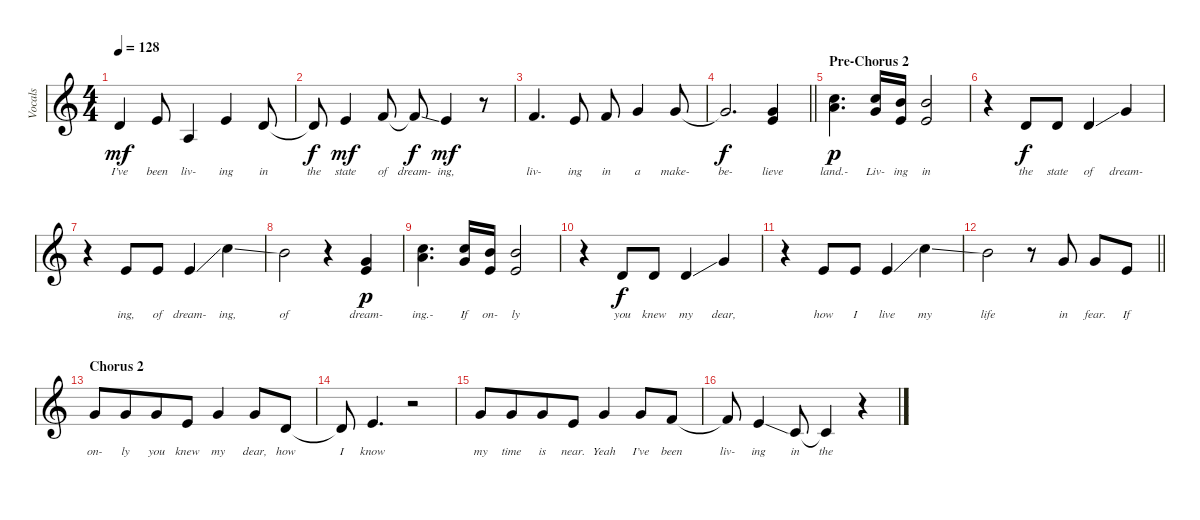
\track ("Vocals" "Vocals") {instrument lead1square}
\staff {score}
\tuning (E4 B3 G3 D3 A2 E2) {hide}
\ts (4 4)
\tempo 128
\clef g2
\ks c
3.2.4{lyrics (0 "I’ve") lyrics (1 "") lyrics (2 "") lyrics (3 "") lyrics (4 "") dy mf} 0.1.8{lyrics (0 "been") lyrics (1 "") lyrics (2 "") lyrics (3 "") lyrics (4 "")} 2.3.4{lyrics (0 "liv-") lyrics (1 "") lyrics (2 "") lyrics (3 "") lyrics (4 "")} 0.1.4{lyrics (0 "ing") lyrics (1 "") lyrics (2 "") lyrics (3 "") lyrics (4 "")} 3.2.8{lyrics (0 "in") lyrics (1 "") lyrics (2 "") lyrics (3 "") lyrics (4 "")} |
3.2{t}.8{lyrics (0 "the") lyrics (1 "") lyrics (2 "") lyrics (3 "") lyrics (4 "") dy f} 0.1.4{lyrics (0 "state") lyrics (1 "") lyrics (2 "") lyrics (3 "") lyrics (4 "") dy mf} 1.1.8{lyrics (0 "of") lyrics (1 "") lyrics (2 "") lyrics (3 "") lyrics (4 "")} 1.1{ss t}.8{lyrics (0 "dream-") lyrics (1 "") lyrics (2 "") lyrics (3 "") lyrics (4 "") dy f} 0.1.4{lyrics (0 "ing,") lyrics (1 "") lyrics (2 "") lyrics (3 "") lyrics (4 "") dy mf} r.8 |
1.1.4{d lyrics (0 "liv-") lyrics (1 "") lyrics (2 "") lyrics (3 "") lyrics (4 "")} 0.1.8{lyrics (0 "ing") lyrics (1 "") lyrics (2 "") lyrics (3 "") lyrics (4 "")} 1.1.8{lyrics (0 "in") lyrics (1 "") lyrics (2 "") lyrics (3 "") lyrics (4 "")} 3.1.4{lyrics (0 "a") lyrics (1 "") lyrics (2 "") lyrics (3 "") lyrics (4 "")} 3.1.8{lyrics (0 "make-") lyrics (1 "") lyrics (2 "") lyrics (3 "") lyrics (4 "")} |
\barLineRight lightlight
3.1{t}.2{d lyrics (0 "be-") lyrics (1 "") lyrics (2 "") lyrics (3 "") lyrics (4 "") dy f} (0.1 8.2).4{lyrics (0 "lieve") lyrics (1 "") lyrics (2 "") lyrics (3 "") lyrics (4 "")} |
\section ("" "Pre-Chorus 2")
(5.1 13.2).4{d lyrics (0 "land.-") lyrics (1 "") lyrics (2 "") lyrics (3 "") lyrics (4 "") dy p} (3.1 13.2).16{lyrics (0 "Liv-") lyrics (1 "") lyrics (2 "") lyrics (3 "") lyrics (4 "")} (0.1 12.2).16{lyrics (0 "ing") lyrics (1 "") lyrics (2 "") lyrics (3 "") lyrics (4 "")} (0.1 12.2).2{lyrics (0 "in") lyrics (1 "") lyrics (2 "") lyrics (3 "") lyrics (4 "")} |
r.4 3.2.8{lyrics (0 "the") lyrics (1 "") lyrics (2 "") lyrics (3 "") lyrics (4 "") dy f} 3.2.8{lyrics (0 "state") lyrics (1 "") lyrics (2 "") lyrics (3 "") lyrics (4 "")} 3.2{ss}.4{lyrics (0 "of") lyrics (1 "") lyrics (2 "") lyrics (3 "") lyrics (4 "")} 8.2.4{lyrics (0 "dream-") lyrics (1 "") lyrics (2 "") lyrics (3 "") lyrics (4 "")} |
r.4 0.1.8{lyrics (0 "ing,") lyrics (1 "") lyrics (2 "") lyrics (3 "") lyrics (4 "")} 0.1.8{lyrics (0 "of") lyrics (1 "") lyrics (2 "") lyrics (3 "") lyrics (4 "")} 0.1{ss}.4{lyrics (0 "dream-") lyrics (1 "") lyrics (2 "") lyrics (3 "") lyrics (4 "")} 8.1{ss}.4{lyrics (0 "ing,") lyrics (1 "") lyrics (2 "") lyrics (3 "") lyrics (4 "")} |
7.1.2{lyrics (0 "of") lyrics (1 "") lyrics (2 "") lyrics (3 "") lyrics (4 "")} r.4 (0.1 8.2).4{lyrics (0 "dream-") lyrics (1 "") lyrics (2 "") lyrics (3 "") lyrics (4 "") dy p} |
(5.1 13.2).4{d lyrics (0 "ing.-") lyrics (1 "") lyrics (2 "") lyrics (3 "") lyrics (4 "")} (3.1 13.2).16{lyrics (0 "If") lyrics (1 "") lyrics (2 "") lyrics (3 "") lyrics (4 "")} (0.1 12.2).16{lyrics (0 "on-") lyrics (1 "") lyrics (2 "") lyrics (3 "") lyrics (4 "")} (0.1 12.2).2{lyrics (0 "ly") lyrics (1 "") lyrics (2 "") lyrics (3 "") lyrics (4 "")} |
r.4 3.2.8{lyrics (0 "you") lyrics (1 "") lyrics (2 "") lyrics (3 "") lyrics (4 "") dy f} 3.2.8{lyrics (0 "knew") lyrics (1 "") lyrics (2 "") lyrics (3 "") lyrics (4 "")} 3.2{ss}.4{lyrics (0 "my") lyrics (1 "") lyrics (2 "") lyrics (3 "") lyrics (4 "")} 8.2.4{lyrics (0 "dear,") lyrics (1 "") lyrics (2 "") lyrics (3 "") lyrics (4 "")} |
r.4 0.1.8{lyrics (0 "how") lyrics (1 "") lyrics (2 "") lyrics (3 "") lyrics (4 "")} 0.1.8{lyrics (0 "I") lyrics (1 "") lyrics (2 "") lyrics (3 "") lyrics (4 "")} 0.1{ss}.4{lyrics (0 "live") lyrics (1 "") lyrics (2 "") lyrics (3 "") lyrics (4 "")} 8.1{ss}.4{lyrics (0 "my") lyrics (1 "") lyrics (2 "") lyrics (3 "") lyrics (4 "")} |
\barLineRight lightlight
7.1.2{lyrics (0 "life") lyrics (1 "") lyrics (2 "") lyrics (3 "") lyrics (4 "")} r.8 3.1.8{lyrics (0 "in") lyrics (1 "") lyrics (2 "") lyrics (3 "") lyrics (4 "")} 3.1.8{lyrics (0 "fear.") lyrics (1 "") lyrics (2 "") lyrics (3 "") lyrics (4 "")} 0.1.8{lyrics (0 "If") lyrics (1 "") lyrics (2 "") lyrics (3 "") lyrics (4 "")} |
\section ("" "Chorus 2")
3.1.8{lyrics (0 "on-") lyrics (1 "") lyrics (2 "") lyrics (3 "") lyrics (4 "")} 3.1.8{lyrics (0 "ly") lyrics (1 "") lyrics (2 "") lyrics (3 "") lyrics (4 "") beam merge} 3.1.8{lyrics (0 "you") lyrics (1 "") lyrics (2 "") lyrics (3 "") lyrics (4 "")} 0.1.8{lyrics (0 "knew") lyrics (1 "") lyrics (2 "") lyrics (3 "") lyrics (4 "")} 3.1.4{lyrics (0 "my") lyrics (1 "") lyrics (2 "") lyrics (3 "") lyrics (4 "")} 3.1.8{lyrics (0 "dear,") lyrics (1 "") lyrics (2 "") lyrics (3 "") lyrics (4 "")} 3.2.8{lyrics (0 "how") lyrics (1 "") lyrics (2 "") lyrics (3 "") lyrics (4 "")} |
3.2{t}.8{lyrics (0 "I") lyrics (1 "") lyrics (2 "") lyrics (3 "") lyrics (4 "")} 0.1.4{d lyrics (0 "know") lyrics (1 "") lyrics (2 "") lyrics (3 "") lyrics (4 "")} r.2 |
3.1.8{lyrics (0 "my") lyrics (1 "") lyrics (2 "") lyrics (3 "") lyrics (4 "")} 3.1.8{lyrics (0 "time") lyrics (1 "") lyrics (2 "") lyrics (3 "") lyrics (4 "") beam merge} 3.1.8{lyrics (0 "is") lyrics (1 "") lyrics (2 "") lyrics (3 "") lyrics (4 "")} 0.1.8{lyrics (0 "near.") lyrics (1 "") lyrics (2 "") lyrics (3 "") lyrics (4 "")} 3.1.4{lyrics (0 "Yeah") lyrics (1 "") lyrics (2 "") lyrics (3 "") lyrics (4 "")} 3.1.8{lyrics (0 "I’ve") lyrics (1 "") lyrics (2 "") lyrics (3 "") lyrics (4 "")} 1.1.8{lyrics (0 "been") lyrics (1 "") lyrics (2 "") lyrics (3 "") lyrics (4 "")} |
1.1{t}.8{lyrics (0 "liv-") lyrics (1 "") lyrics (2 "") lyrics (3 "") lyrics (4 "")} 5.2{ss}.4{lyrics (0 "ing") lyrics (1 "") lyrics (2 "") lyrics (3 "") lyrics (4 "")} 1.2.8{lyrics (0 "in") lyrics (1 "") lyrics (2 "") lyrics (3 "") lyrics (4 "")} 1.2{t}.4{lyrics (0 "the") lyrics (1 "") lyrics (2 "") lyrics (3 "") lyrics (4 "")} r.4
